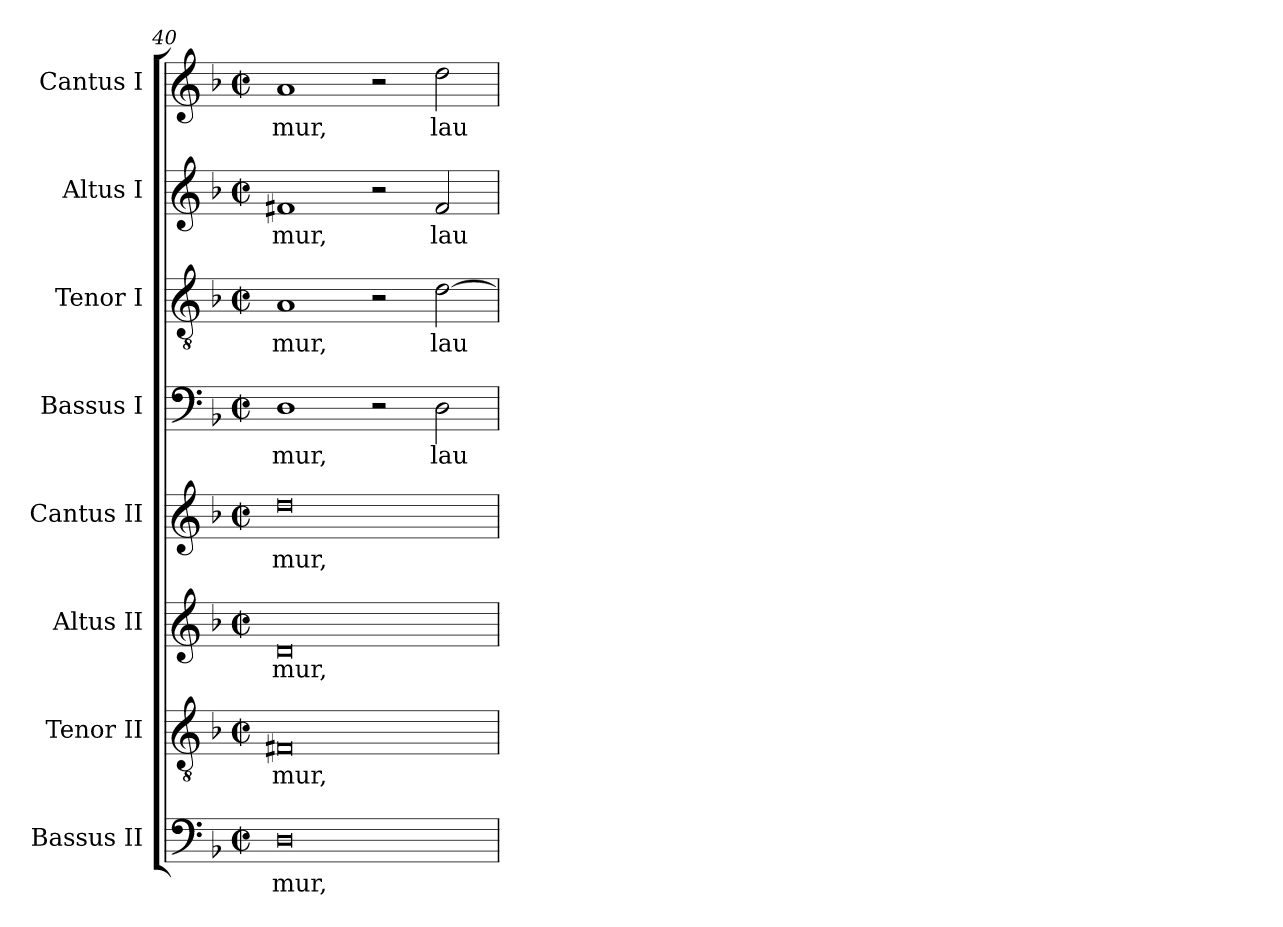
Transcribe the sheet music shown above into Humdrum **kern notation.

**kern	**text	**kern	**text	**kern	**text	**kern	**text	**kern	**text	**kern	**text	**kern	**text	**kern	**text
*part8	*part8	*part7	*part7	*part6	*part6	*part5	*part5	*part4	*part4	*part3	*part3	*part2	*part2	*part1	*part1
*staff8	*staff8	*staff7	*staff7	*staff6	*staff6	*staff5	*staff5	*staff4	*staff4	*staff3	*staff3	*staff2	*staff2	*staff1	*staff1
*I"Bassus II	*	*I"Tenor II	*	*I"Altus II	*	*I"Cantus II	*	*I"Bassus I	*	*I"Tenor I	*	*I"Altus I	*	*I"Cantus I	*
*clefF4	*	*clefGv2	*	*clefG2	*	*clefG2	*	*clefF4	*	*clefGv2	*	*clefG2	*	*clefG2	*
*k[b-]	*	*k[b-]	*	*k[b-]	*	*k[b-]	*	*k[b-]	*	*k[b-]	*	*k[b-]	*	*k[b-]	*
*F:	*	*F:	*	*F:	*	*F:	*	*F:	*	*F:	*	*F:	*	*F:	*
*M2/2	*	*M2/2	*	*M2/2	*	*M2/2	*	*M2/2	*	*M2/2	*	*M2/2	*	*M2/2	*
*met(c|)	*	*met(c|)	*	*met(c|)	*	*met(c|)	*	*met(c|)	*	*met(c|)	*	*met(c|)	*	*met(c|)	*
=40	=40	=40	=40	=40	=40	=40	=40	=40	=40	=40	=40	=40	=40	=40	=40
!	!LO:LY:b:cj	!	!LO:LY:b:cj	!	!LO:LY:b:cj	!	!LO:LY:b:cj	!	!LO:LY:b:cj	!	!LO:LY:b:cj	!	!LO:LY:b:cj	!	!LO:LY:b:cj
0D	-mur,	0F#X	mur,	0d	mur,	0dd	mur,	1D	mur,	1A	-mur,	1f#X	mur,	1a	mur,
.	.	.	.	.	.	.	.	2r	.	2r	.	2r	.	2r	.
!	!	!	!	!	!	!	!	!	!LO:LY:b:cj	!	!LO:LY:b	!	!LO:LY:b:cj	!	!LO:LY:b:cj
.	.	.	.	.	.	.	.	2D\	lau	[>2d\	lau-	2f#/	lau	2dd\	lau
=	=	=	=	=	=	=	=	=	=	=	=	=	=	=	=
*-	*-	*-	*-	*-	*-	*-	*-	*-	*-	*-	*-	*-	*-	*-	*-
